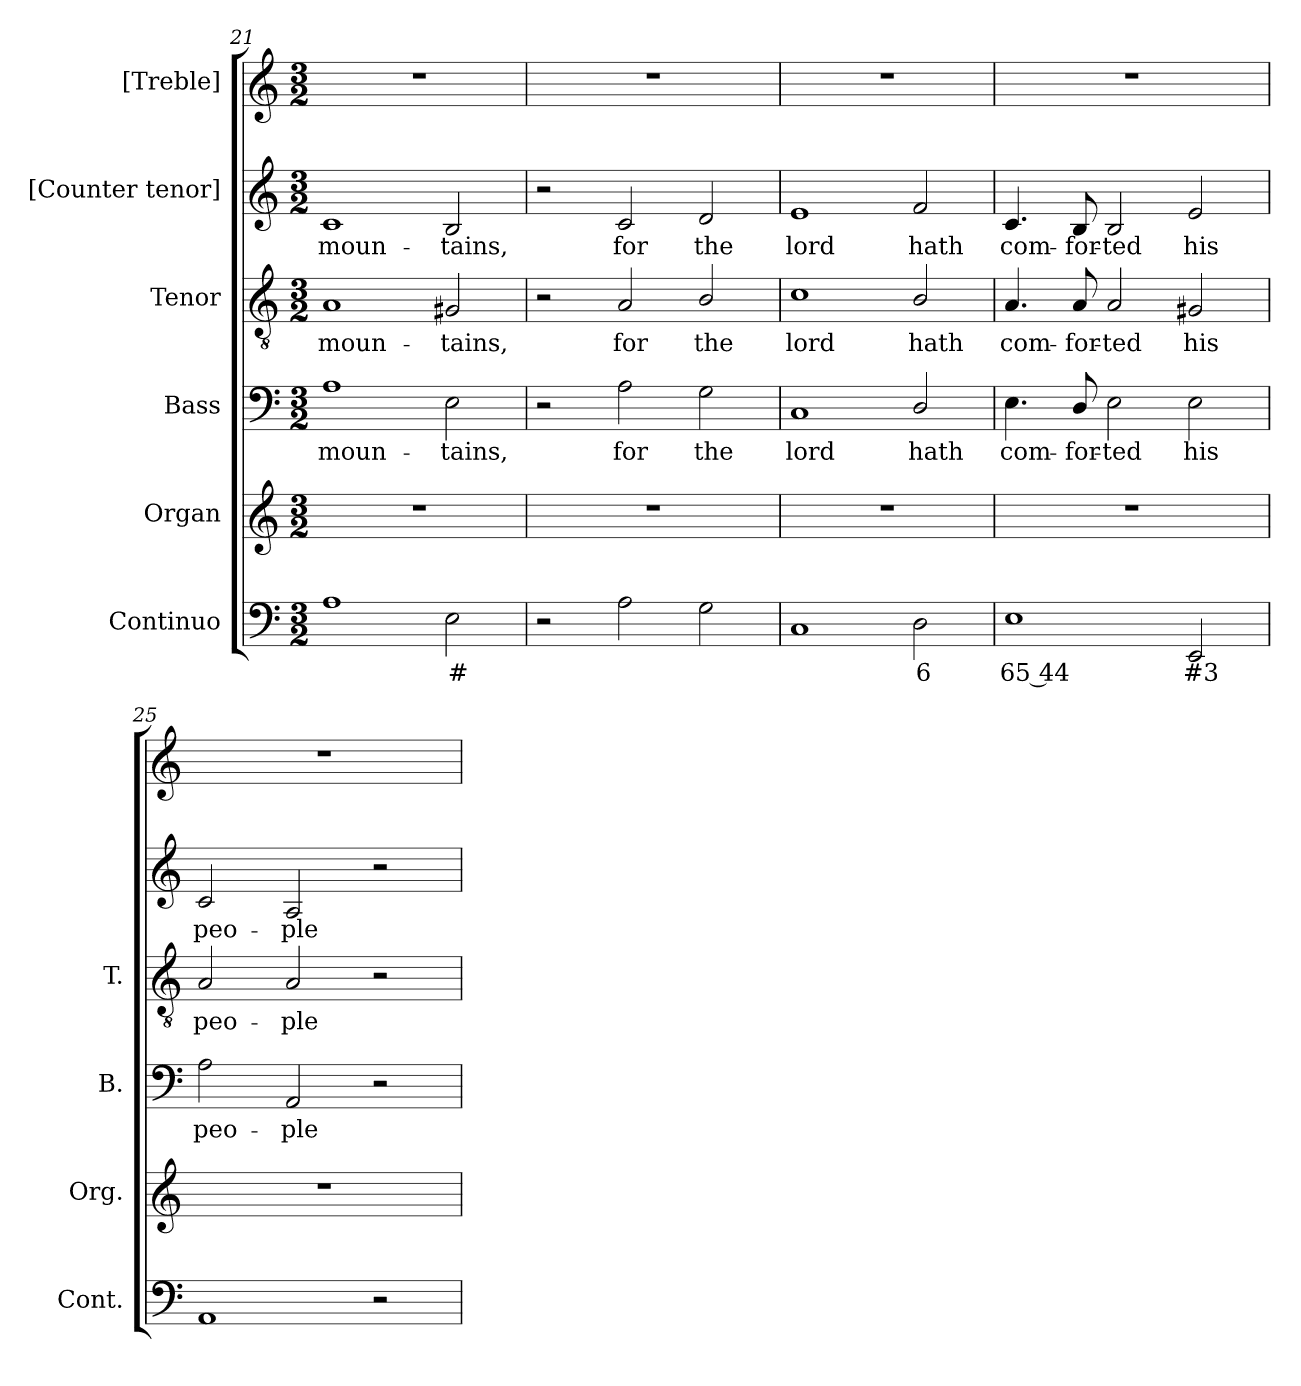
**kern	**text	**kern	**kern	**text	**kern	**text	**kern	**text	**kern
*part6	*part6	*part5	*part4	*part4	*part3	*part3	*part2	*part2	*part1
*staff6	*staff6	*staff5	*staff4	*staff4	*staff3	*staff3	*staff2	*staff2	*staff1
*I"Continuo	*	*I"Organ	*I"Bass	*	*I"Tenor	*	*I"[Counter tenor]	*	*I"[Treble]
*I'Cont.	*	*I'Org.	*I'B.	*	*I'T.	*	*	*	*
*clefF4	*	*clefG2	*clefF4	*	*clefGv2	*	*clefG2	*	*clefG2
*	*	*	*	*	*ITrd7c12	*	*	*	*
*k[]	*	*k[]	*k[]	*	*k[]	*	*k[]	*	*k[]
*C:	*	*C:	*C:	*	*C:	*	*C:	*	*C:
*M3/2	*	*M3/2	*M3/2	*	*M3/2	*	*M3/2	*	*M3/2
=21	=21	=21	=21	=21	=21	=21	=21	=21	=21
!	!	!LO:N:vis=1	!	!	!	!	!	!	!
!	!	!	!	!LO:LY:b:color=#000000	!	!	!	!	!
!	!	!	!	!	!	!LO:LY:b:color=#000000	!	!	!
!	!	!	!	!	!	!	!	!LO:LY:b:color=#000000	!LO:N:vis=1
1Ai	.	1.r	1Ai	moun-	1AAi	moun-	1ci	moun-	1.r
!	!LO:LY:b:color=#000000	!	!	!	!	!	!	!	!
!	!	!	!	!LO:LY:b:color=#000000	!	!	!	!	!
!	!	!	!	!	!	!LO:LY:b:color=#000000	!	!	!
!	!	!	!	!	!	!	!	!LO:LY:b:color=#000000	!
2Ei\	#	.	2Ei\	-tains,	2GG#Xi/	-tains,	2Bi/	-tains,	.
=22	=22	=22	=22	=22	=22	=22	=22	=22	=22
!	!	!LO:N:vis=1	!	!	!	!	!	!	!LO:N:vis=1
2r	.	1.r	2r	.	2r	.	2r	.	1.r
!	!	!	!	!LO:LY:b:color=#000000	!	!	!	!	!
!	!	!	!	!	!	!LO:LY:b:color=#000000	!	!	!
!	!	!	!	!	!	!	!	!LO:LY:b:color=#000000	!
2Ai\	.	.	2Ai\	for	2AAi/	for	2ci/	for	.
!	!	!	!	!LO:LY:b:color=#000000	!	!	!	!	!
!	!	!	!	!	!	!LO:LY:b:color=#000000	!	!	!
!	!	!	!	!	!	!	!	!LO:LY:b:color=#000000	!
2Gi\	.	.	2Gi\	the	2BBi/	the	2di/	the	.
=23	=23	=23	=23	=23	=23	=23	=23	=23	=23
!	!	!LO:N:vis=1	!	!	!	!	!	!	!
!	!	!	!	!LO:LY:b:color=#000000	!	!	!	!	!
!	!	!	!	!	!	!LO:LY:b:color=#000000	!	!	!
!	!	!	!	!	!	!	!	!LO:LY:b:color=#000000	!LO:N:vis=1
1Ci	.	1.r	1Ci	lord	1Ci	lord	1ei	lord	1.r
!	!LO:LY:b:color=#000000	!	!	!	!	!	!	!	!
!	!	!	!	!LO:LY:b:color=#000000	!	!	!	!	!
!	!	!	!	!	!	!LO:LY:b:color=#000000	!	!	!
!	!	!	!	!	!	!	!	!LO:LY:b:color=#000000	!
2Di\	6	.	2Di/	hath	2BBi/	hath	2fi/	hath	.
!!LO:LB:g=z
=24	=24	=24	=24	=24	=24	=24	=24	=24	=24
!	!LO:LY:b:color=#000000	!LO:N:vis=1	!	!	!	!	!	!	!
!	!	!	!	!LO:LY:b:color=#000000	!	!	!	!	!
!	!	!	!	!	!	!LO:LY:b:color=#000000	!	!	!
!	!	!	!	!	!	!	!	!LO:LY:b:color=#000000	!LO:N:vis=1
1Ei	65 44	1.r	4.Ei\	com-	4.AAi/	com-	4.ci/	com-	1.r
!	!	!	!	!LO:LY:b:color=#000000	!	!	!	!	!
!	!	!	!	!	!	!LO:LY:b:color=#000000	!	!	!
!	!	!	!	!	!	!	!	!LO:LY:b:color=#000000	!
.	.	.	8Di/	-for-	8AAi/	-for-	8Bi/	-for-	.
!	!	!	!	!LO:LY:b:color=#000000	!	!	!	!	!
!	!	!	!	!	!	!LO:LY:b:color=#000000	!	!	!
!	!	!	!	!	!	!	!	!LO:LY:b:color=#000000	!
.	.	.	2Ei\	-ted	2AAi/	-ted	2Bi/	-ted	.
!	!LO:LY:b:color=#000000	!	!	!	!	!	!	!	!
!	!	!	!	!LO:LY:b:color=#000000	!	!	!	!	!
!	!	!	!	!	!	!LO:LY:b:color=#000000	!	!	!
!	!	!	!	!	!	!	!	!LO:LY:b:color=#000000	!
2EEi/	#3	.	2Ei\	his	2GG#Xi/	his	2ei/	his	.
=25	=25	=25	=25	=25	=25	=25	=25	=25	=25
!	!	!LO:N:vis=1	!	!	!	!	!	!	!
!	!	!	!	!LO:LY:b:color=#000000	!	!	!	!	!
!	!	!	!	!	!	!LO:LY:b:color=#000000	!	!	!
!	!	!	!	!	!	!	!	!LO:LY:b:color=#000000	!LO:N:vis=1
1AAi	.	1.r	2Ai\	peo-	2AAi/	peo-	2ci/	peo-	1.r
!	!	!	!	!LO:LY:b:color=#000000	!	!	!	!	!
!	!	!	!	!	!	!LO:LY:b:color=#000000	!	!	!
!	!	!	!	!	!	!	!	!LO:LY:b:color=#000000	!
.	.	.	2AAi/	-ple	2AAi/	-ple	2Ai/	-ple	.
2r	.	.	2r	.	2r	.	2r	.	.
=	=	=	=	=	=	=	=	=	=
*-	*-	*-	*-	*-	*-	*-	*-	*-	*-
